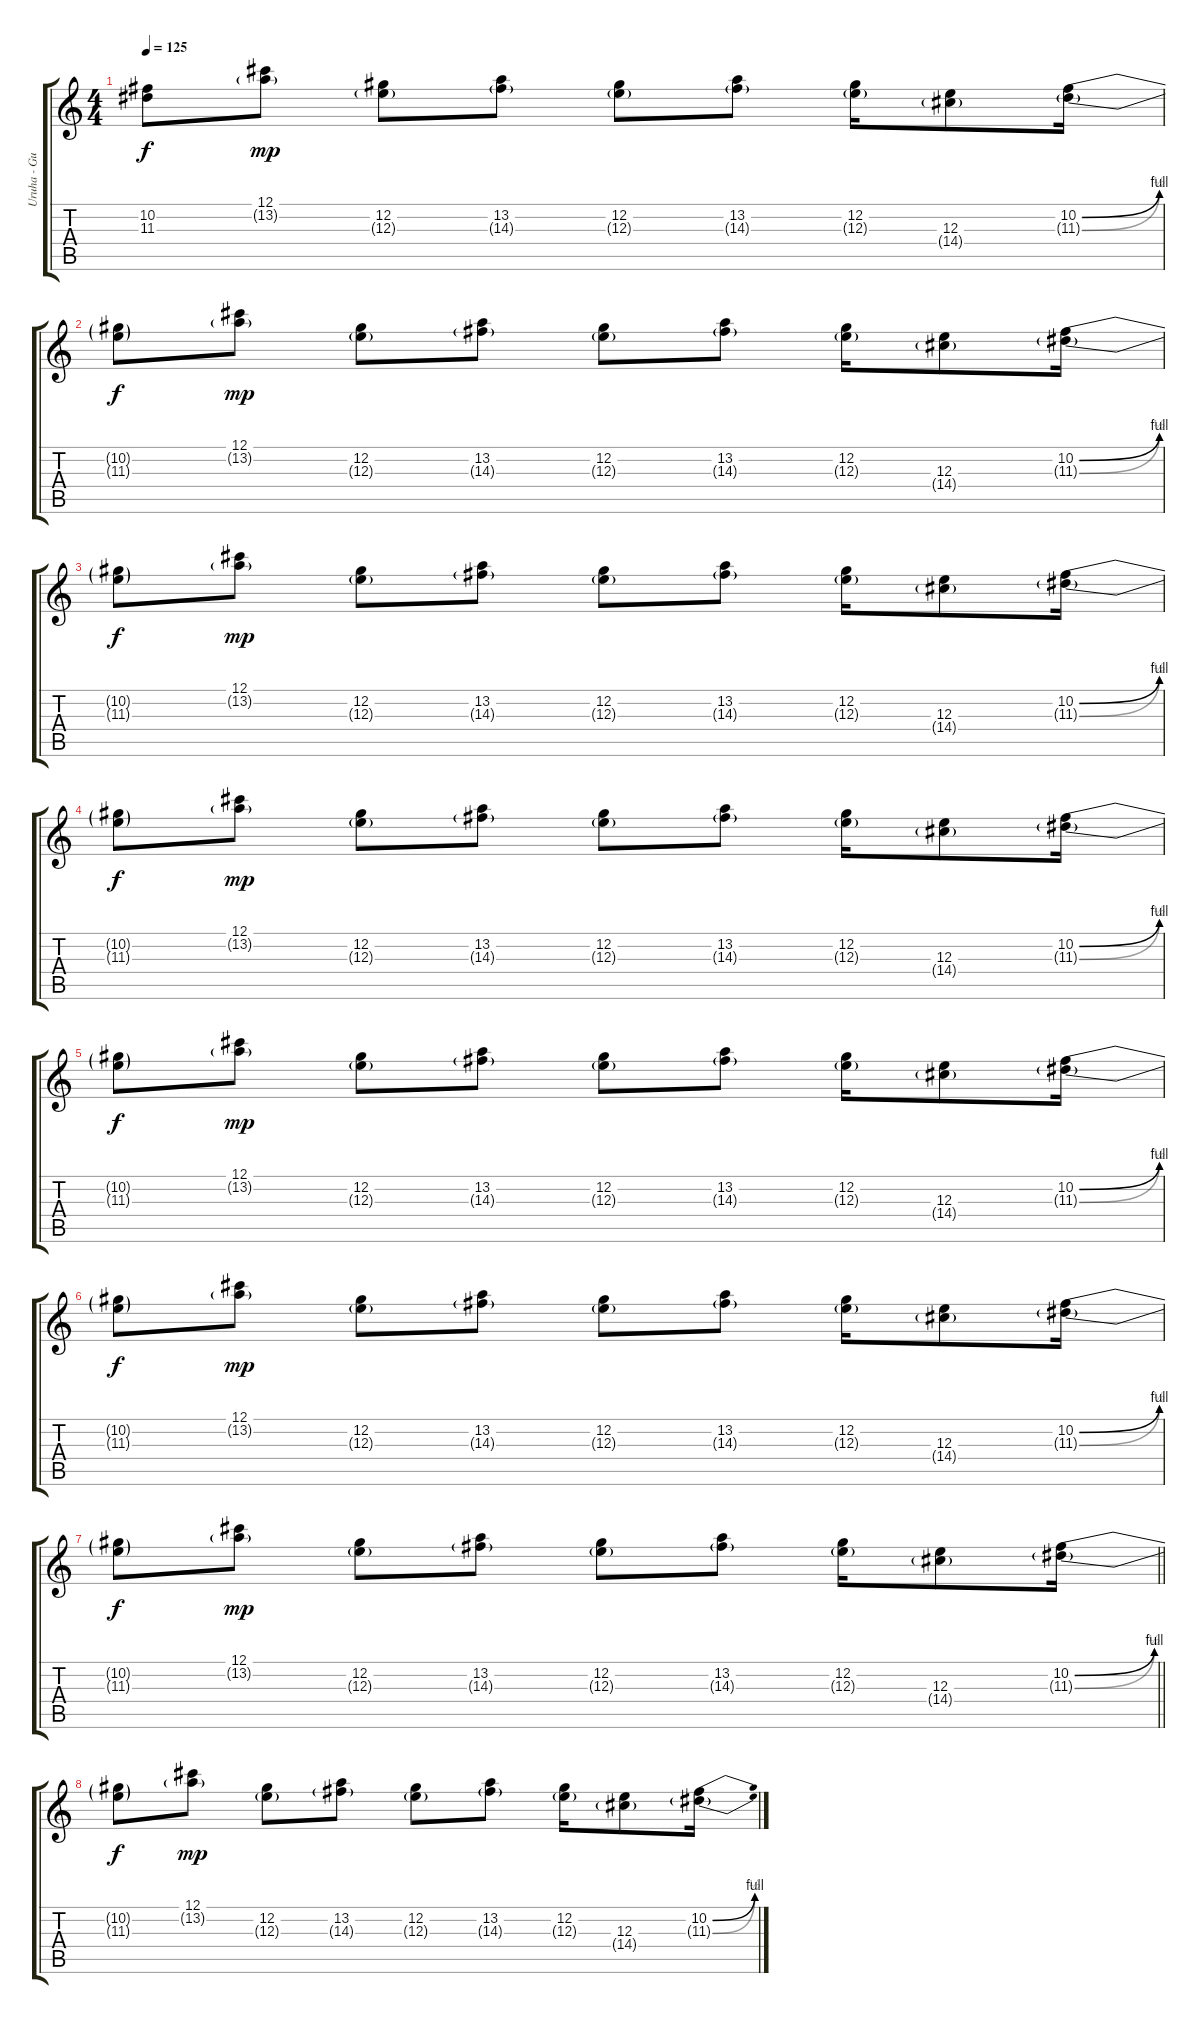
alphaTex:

\track ("Uruha - Guitar 3" "Uruha - Gu") {instrument electricguitarclean}
\staff {score tabs}
\tuning (Db4 Ab3 E3 B2 Gb2 B1) {hide}
\ts (4 4)
\tempo 125
\clef g2
\ks c
(10.2{t} 11.3{t}).8{dy f} (12.1 13.2{g}).8{dy mp} (12.2 12.3{g}).8 (13.2 14.3{g}).8 (12.2 12.3{g}).8 (13.2 14.3{g}).8 (12.2 12.3{g}).16 (12.3 14.4{g}).8 (10.2{be (bend 0 0 60 4)} 11.3{be (bend 0 0 60 2) g}).16 |
(10.2{t} 11.3{t}).8{dy f} (12.1 13.2{g}).8{dy mp} (12.2 12.3{g}).8 (13.2 14.3{g}).8 (12.2 12.3{g}).8 (13.2 14.3{g}).8 (12.2 12.3{g}).16 (12.3 14.4{g}).8 (10.2{be (bend 0 0 60 4)} 11.3{be (bend 0 0 60 2) g}).16 |
(10.2{t} 11.3{t}).8{dy f} (12.1 13.2{g}).8{dy mp} (12.2 12.3{g}).8 (13.2 14.3{g}).8 (12.2 12.3{g}).8 (13.2 14.3{g}).8 (12.2 12.3{g}).16 (12.3 14.4{g}).8 (10.2{be (bend 0 0 60 4)} 11.3{be (bend 0 0 60 2) g}).16 |
(10.2{t} 11.3{t}).8{dy f} (12.1 13.2{g}).8{dy mp} (12.2 12.3{g}).8 (13.2 14.3{g}).8 (12.2 12.3{g}).8 (13.2 14.3{g}).8 (12.2 12.3{g}).16 (12.3 14.4{g}).8 (10.2{be (bend 0 0 60 4)} 11.3{be (bend 0 0 60 2) g}).16 |
(10.2{t} 11.3{t}).8{dy f} (12.1 13.2{g}).8{dy mp} (12.2 12.3{g}).8 (13.2 14.3{g}).8 (12.2 12.3{g}).8 (13.2 14.3{g}).8 (12.2 12.3{g}).16 (12.3 14.4{g}).8 (10.2{be (bend 0 0 60 4)} 11.3{be (bend 0 0 60 2) g}).16 |
(10.2{t} 11.3{t}).8{dy f} (12.1 13.2{g}).8{dy mp} (12.2 12.3{g}).8 (13.2 14.3{g}).8 (12.2 12.3{g}).8 (13.2 14.3{g}).8 (12.2 12.3{g}).16 (12.3 14.4{g}).8 (10.2{be (bend 0 0 60 4)} 11.3{be (bend 0 0 60 2) g}).16 |
\barLineRight lightlight
(10.2{t} 11.3{t}).8{dy f} (12.1 13.2{g}).8{dy mp} (12.2 12.3{g}).8 (13.2 14.3{g}).8 (12.2 12.3{g}).8 (13.2 14.3{g}).8 (12.2 12.3{g}).16 (12.3 14.4{g}).8 (10.2{be (bend 0 0 60 4)} 11.3{be (bend 0 0 60 2) g}).16 |
\section ("" "")
(10.2{t} 11.3{t}).8{dy f} (12.1 13.2{g}).8{dy mp} (12.2 12.3{g}).8 (13.2 14.3{g}).8 (12.2 12.3{g}).8 (13.2 14.3{g}).8 (12.2 12.3{g}).16 (12.3 14.4{g}).8 (10.2{be (bend 0 0 60 4)} 11.3{be (bend 0 0 60 2) g}).16
